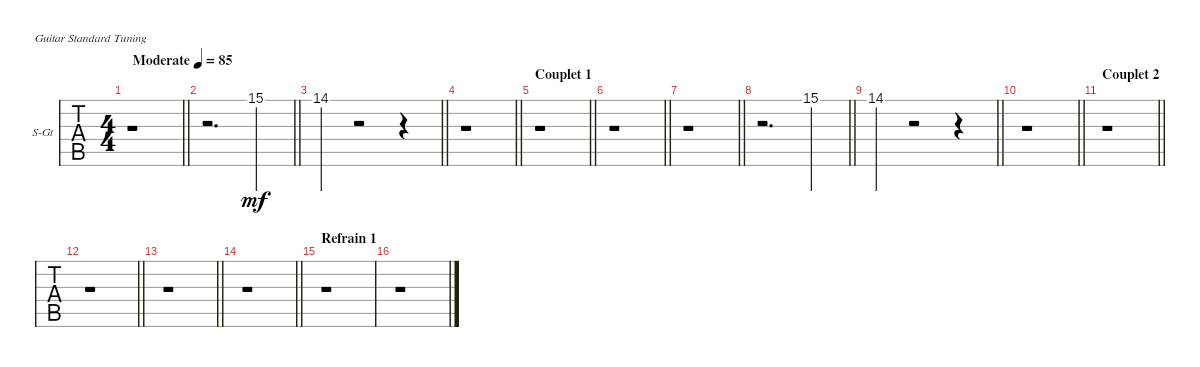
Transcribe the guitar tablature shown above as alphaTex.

\bracketExtendMode groupsimilarinstruments
\firstSystemTrackNameOrientation horizontal
\otherSystemsTrackNameOrientation horizontal
\chordDiagramsInScore
\track ("Effet" "S-Gt") {instrument glockenspiel}
\staff {tabs}
\tuning (E4 B3 G3 D3 A2 E2)
\displaytranspose 12
\ts (4 4)
\beaming (8 2 2 2 2)
\tempo (85 "Moderate")
\clef g2
\barLineRight lightlight
\ks c
r.1{dy mf instrument glockenspiel} |
\barLineRight lightlight
r.2{d} 15.1.4 |
\barLineRight lightlight
14.1.4 r.2 r.4 |
\barLineRight lightlight
r.1 |
\section ("" "Couplet 1")
\barLineRight lightlight
r.1 |
\barLineRight lightlight
r.1 |
\barLineRight lightlight
r.1 |
\barLineRight lightlight
r.2{d} 15.1.4 |
\barLineRight lightlight
14.1.4 r.2 r.4 |
\barLineRight lightlight
r.1 |
\section ("" "Couplet 2")
\barLineRight lightlight
r.1 |
\barLineRight lightlight
r.1 |
\barLineRight lightlight
r.1 |
\barLineRight lightlight
r.1 |
\section ("" "Refrain 1")
r.1 |
r.1
